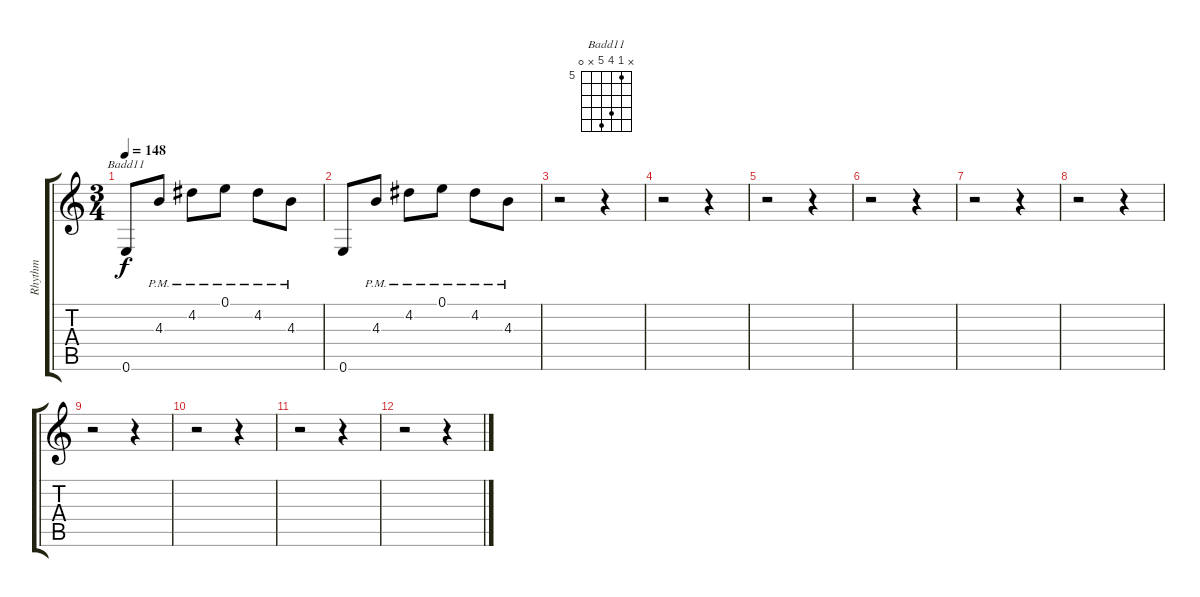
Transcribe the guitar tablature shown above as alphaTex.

\track ("Rhythm" "Rhythm") {instrument acousticguitarnylon}
\staff {score tabs}
\tuning (E4 B3 G3 D3 A2 E2) {hide}
\chord ("Badd11" x 5 8 9 x 0) {firstfret 5}
\ts (3 4)
\tempo 148
\clef g2
\ks c
0.6.8{ch "Badd11" dy f} 4.3{pm}.8 4.2{pm}.8 0.1{pm}.8 4.2{pm}.8 4.3{pm}.8 |
0.6.8 4.3{pm}.8 4.2{pm}.8 0.1{pm}.8 4.2{pm}.8 4.3{pm}.8 |
r.2 r.4 |
r.2 r.4 |
r.2 r.4 |
r.2 r.4 |
r.2 r.4 |
r.2 r.4 |
r.2 r.4 |
r.2 r.4 |
r.2 r.4 |
r.2 r.4
